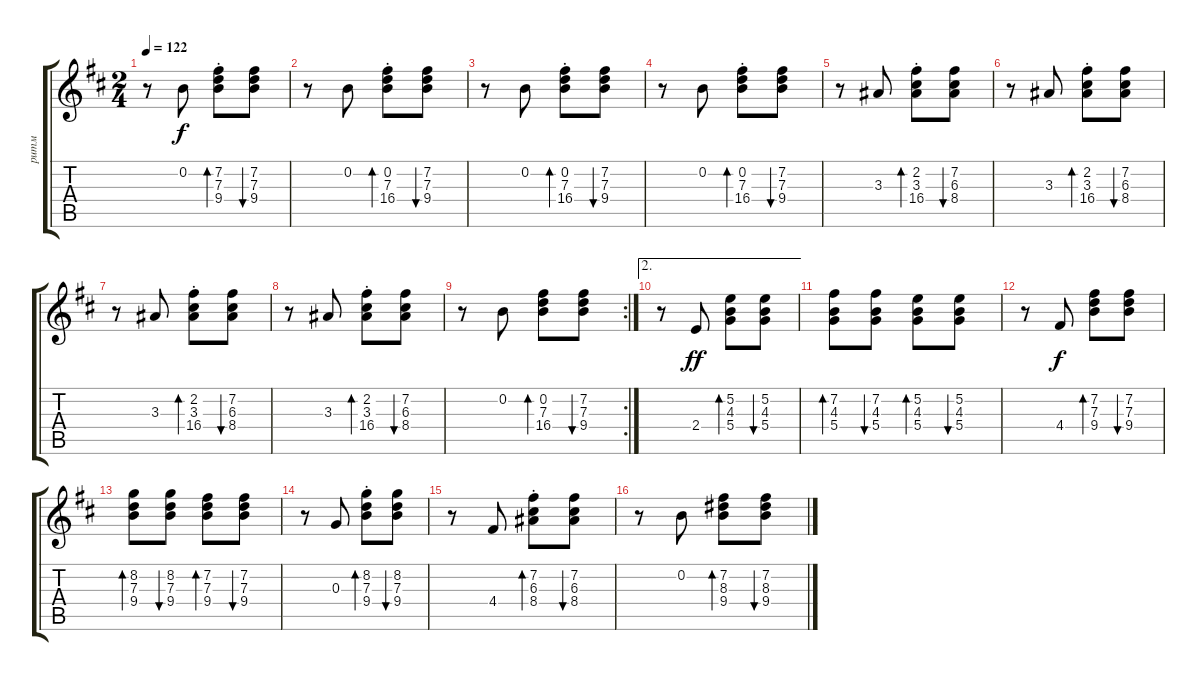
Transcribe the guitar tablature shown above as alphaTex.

\track ("ритм" "ритм") {instrument acousticguitarsteel}
\staff {score tabs}
\tuning (Bb5 B3 G3 D3 A2 E2) {hide}
\ts (2 4)
\tempo 122
\clef g2
\ks bminor
r.8{dy f} 0.2.8 (7.2{st} 7.3{st} 9.4{st}).8{bd 120} (7.2 7.3 9.4).8{bu 120} |
r.8 0.2.8 (0.2{st} 7.3{st} 16.4{st}).8{bd 120} (7.2 7.3 9.4).8{bu 120} |
r.8 0.2.8 (0.2{st} 7.3{st} 16.4{st}).8{bd 120} (7.2 7.3 9.4).8{bu 120} |
r.8 0.2.8 (0.2{st} 7.3{st} 16.4{st}).8{bd 120} (7.2 7.3 9.4).8{bu 120} |
r.8 3.3.8 (2.2{st} 3.3{st} 16.4{st}).8{bd 120} (7.2 6.3 8.4).8{bu 120} |
r.8 3.3.8 (2.2{st} 3.3{st} 16.4{st}).8{bd 120} (7.2 6.3 8.4).8{bu 120} |
r.8 3.3.8 (2.2{st} 3.3{st} 16.4{st}).8{bd 120} (7.2 6.3 8.4).8{bu 120} |
r.8 3.3.8 (2.2{st} 3.3{st} 16.4{st}).8{bd 120} (7.2 6.3 8.4).8{bu 120} |
\rc 2
r.8 0.2.8 (0.2 7.3 16.4).8{bd 120} (7.2 7.3 9.4).8{bu 120} |
\ae 2
r.8 2.4.8{dy ff} (5.2 4.3 5.4).8{bd 120} (5.2 4.3 5.4).8{bu 120} |
(7.2 4.3 5.4).8{bd 120} (7.2 4.3 5.4).8{bu 120} (5.2 4.3 5.4).8{bd 120} (5.2 4.3 5.4).8{bu 120} |
r.8 4.4.8{dy f} (7.2 7.3 9.4).8{bd 120} (7.2 7.3 9.4).8{bu 120} |
(8.2 7.3 9.4).8{bd 120} (8.2 7.3 9.4).8{bu 120} (7.2 7.3 9.4).8{bd 120} (7.2 7.3 9.4).8{bu 120} |
r.8 0.3.8 (8.2{st} 7.3{st} 9.4{st}).8{bd 120} (8.2 7.3 9.4).8{bu 120} |
r.8 4.4.8 (7.2{st} 6.3{st} 8.4{st}).8{bd 120} (7.2 6.3 8.4).8{bu 120} |
r.8 0.2.8 (7.2 8.3 9.4).8{bd 120} (7.2 8.3 9.4).8{bu 120}
